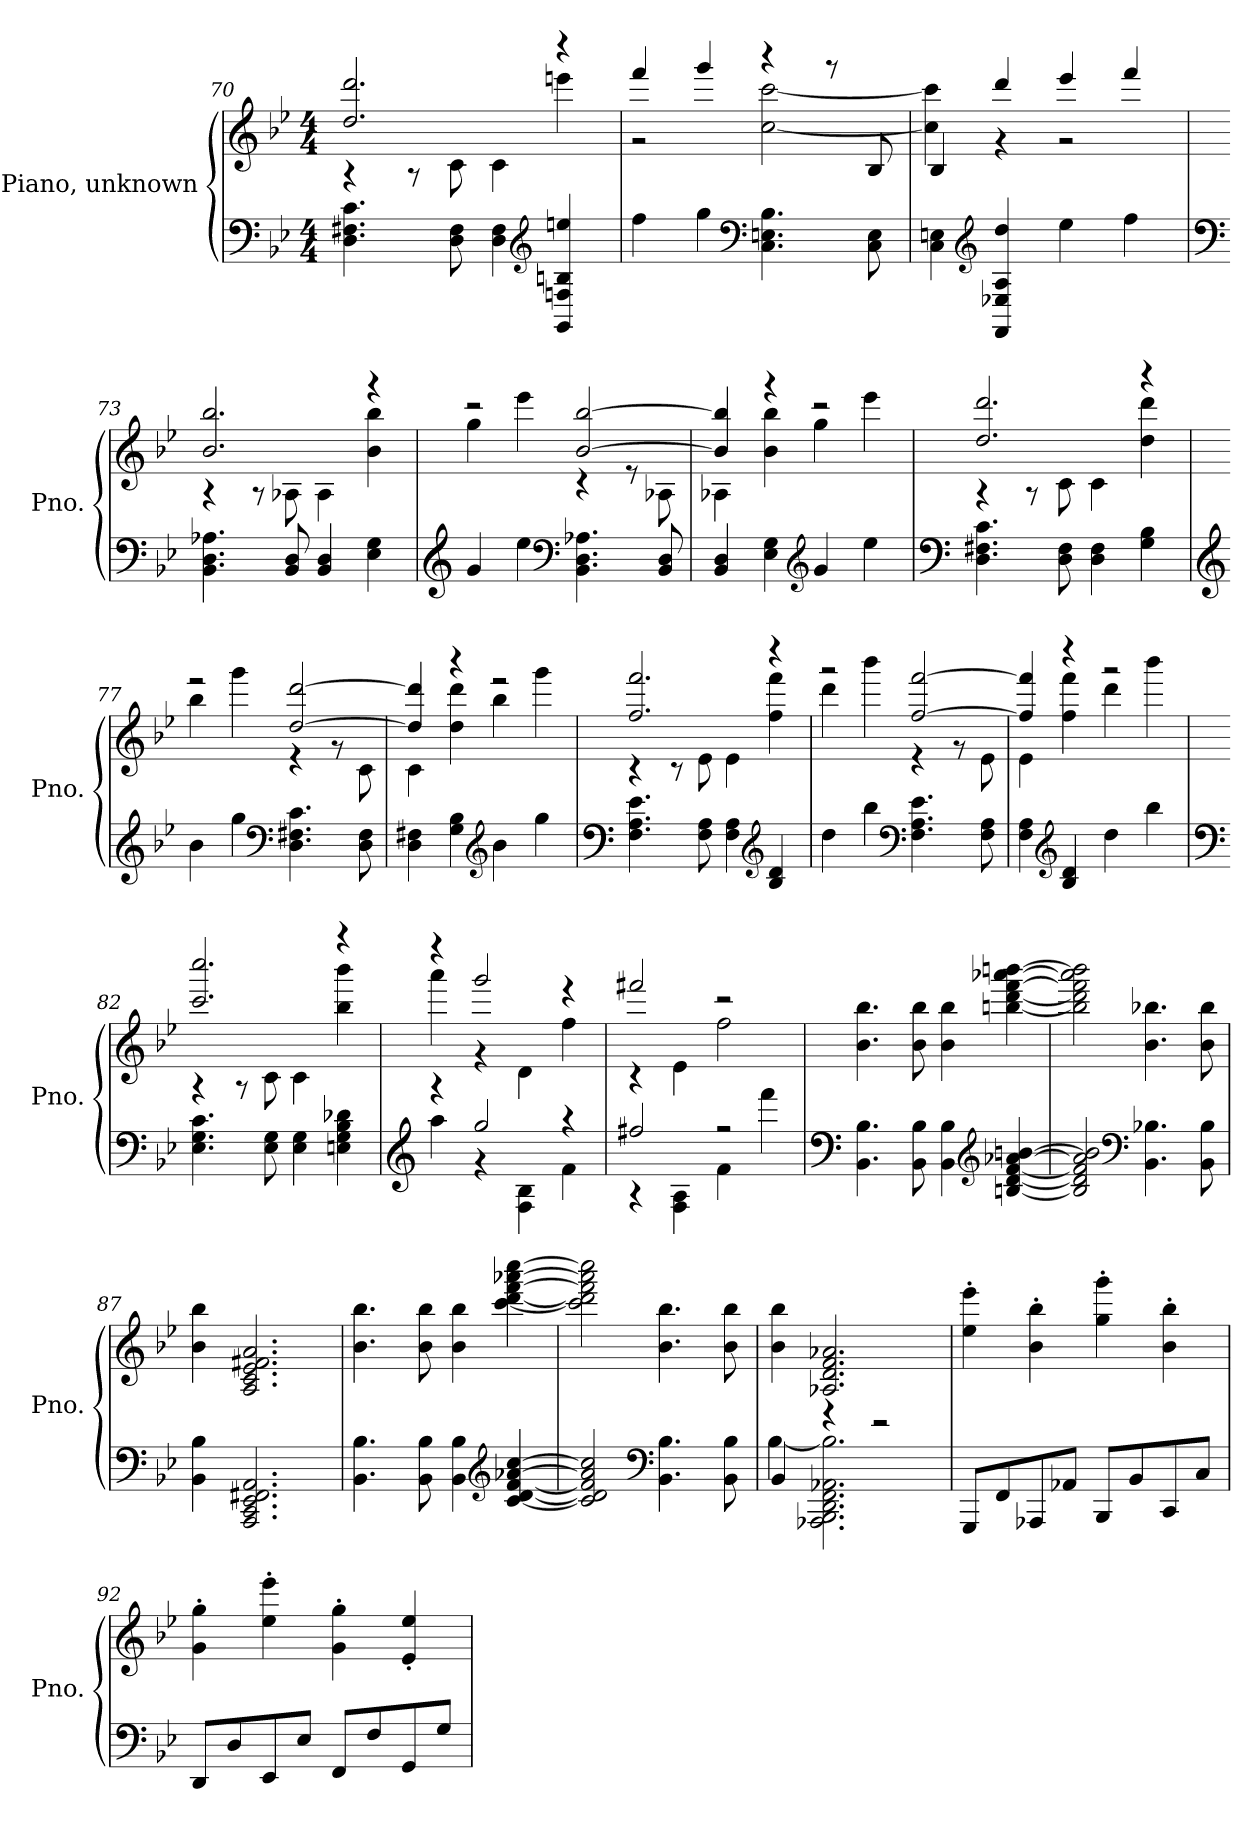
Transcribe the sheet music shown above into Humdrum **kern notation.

**kern	**kern
*part1	*part1
*staff2	*staff1
*I"Piano, unknown	*
*I'Pno.	*
!!LO:LB:g=z
*clefF4	*clefG2
*k[b-e-]	*k[b-e-]
*M4/4	*M4/4
=70	=70
*	*^
4.D\ 4.F#X\ 4.c\	2.dd/ 2.ddd/	4r
.	.	8r
8D\ 8F#\	.	8c\
4D\ 4F#\	.	4c\
*clefG2	*	*
4GG/ 4Fn/ 4Bn/ 4een/	4r	4eeen\
=71	=71	=71
4ff\	4fff/	2r
4gg\	4ggg/	.
*clefF4	*	*
4.C\ 4.En\ 4.B-\	4r	[2cc\ [2ccc\
.	8r	.
8C\ 8E\	8B-/	.
=72	=72	=72
4C\ 4En\	4B-/	4cc\] 4ccc\]
*clefG2	*	*
4FF/ 4E-X/ 4A/ 4dd/	4ddd/	4r
4ee-\	4eee-/	2r
4ff\	4fff/	.
=73	=73	=73
*clefF4	*	*
4.BB-\ 4.D\ 4.A-X\	2.b-/ 2.bb-/	4r
.	.	8r
8BB-/ 8D/	.	8A-X\
4BB-/ 4D/	.	4A-\
4E-\ 4G\	4r	4b-\ 4bb-\
!!LO:LB:g=z	!!
=74	=74	=74
*clefG2	*	*
4g/	2r	4gg\
4ee-\	.	4eee-\
*clefF4	*	*
4.BB-\ 4.D\ 4.A-X\	[2b-/ [2bb-/	4r
.	.	8r
8BB-/ 8D/	.	8A-X\
=75	=75	=75
4BB-/ 4D/	4b-/] 4bb-/]	4A-X\
4E-\ 4G\	4r	4b-\ 4bb-\
*clefG2	*	*
4g/	2r	4gg\
4ee-\	.	4eee-\
=76	=76	=76
*clefF4	*	*
4.D\ 4.F#X\ 4.c\	2.dd/ 2.ddd/	4r
.	.	8r
8D\ 8F#\	.	8c\
4D\ 4F#\	.	4c\
4G\ 4B-\	4r	4dd\ 4ddd\
=77	=77	=77
*clefG2	*	*
4b-\	2r	4bb-\
4gg\	.	4ggg\
*clefF4	*	*
4.D\ 4.F#X\ 4.c\	[2dd/ [2ddd/	4r
.	.	8r
8D\ 8F#\	.	8c\
=78	=78	=78
4D\ 4F#X\	4dd/] 4ddd/]	4c\
4G\ 4B-\	4r	4dd\ 4ddd\
*clefG2	*	*
4b-\	2r	4bb-\
4gg\	.	4ggg\
!!LO:LB:g=z	!!
=79	=79	=79
*clefF4	*	*
4.F\ 4.A\ 4.e-\	2.ff/ 2.fff/	4r
.	.	8r
8F\ 8A\	.	8e-\
4F\ 4A\	.	4e-\
*clefG2	*	*
4B-/ 4d/	4r	4ff\ 4fff\
=80	=80	=80
4dd\	2r	4ddd\
4bb-\	.	4bbb-\
*clefF4	*	*
4.F\ 4.A\ 4.e-\	[2ff/ [2fff/	4r
.	.	8r
8F\ 8A\	.	8e-\
=81	=81	=81
4F\ 4A\	4ff/] 4fff/]	4e-\
*clefG2	*	*
4B-/ 4d/	4r	4ff\ 4fff\
4dd\	2r	4ddd\
4bb-\	.	4bbb-\
=82	=82	=82
*clefF4	*	*
4.E-\ 4.G\ 4.c\	2.ccc/ 2.cccc/	4r
.	.	8r
8E-\ 8G\	.	8c\
4E-\ 4G\	.	4c\
4En\ 4G\ 4B-\ 4d-X\	4r	4bb-\ 4bbb-\
=83	=83	=83
*clefG2	*	*
*^	*	*
4r	4aa\	4r	4aaa\
2gg/	4r	2ggg/	4r
.	4F\ 4B-\	.	4d\
4r	4f\	4r	4ff\
!!LO:LB:g=z	!!
=84	=84	=84	=84
2ff#X/	4r	2fff#X/	4r
.	4F\ 4A\	.	4e-\
2r	4f\	2r	2ff\
.	4fff\	.	.
*v	*v	*	*
*	*v	*v
=85	=85
*clefF4	*
4.BB-\ 4.B-\	4.b-\ 4.bb-\
8BB-\ 8B-\	8b-\ 8bb-\
4BB-\ 4B-\	4b-\ 4bb-\
*clefG2	*
[4Bn/ [4d/ [4f/ [4a-X/ [4bn/	[4bbn\ [4ddd\ [4fff\ [4aaa-X\ [4bbbn\
=86	=86
2B/] 2d/] 2f/] 2a-/] 2b/]	2bb\] 2ddd\] 2fff\] 2aaa-\] 2bbb\]
*clefF4	*
4.BB-\ 4.B-X\	4.b-\ 4.bb-X\
8BB-\ 8B-\	8b-\ 8bb-\
=87	=87
4BB-\ 4B-\	4b-\ 4bb-\
2.AAA/ 2.CC/ 2.EE-/ 2.FF#X/ 2.AA/	2.A/ 2.c/ 2.e-/ 2.f#X/ 2.a/
=88	=88
4.BB-\ 4.B-\	4.b-\ 4.bb-\
8BB-\ 8B-\	8b-\ 8bb-\
4BB-\ 4B-\	4b-\ 4bb-\
*clefG2	*
[4c/ [4d/ [4f/ [4a-X/ [4cc/	[4ccc\ [4ddd\ [4fff\ [4aaa-X\ [4cccc\
!!LO:LB:g=z
=89	=89
2c/] 2d/] 2f/] 2a-/] 2cc/]	2ccc\] 2ddd\] 2fff\] 2aaa-\] 2cccc\]
*clefF4	*
4.BB-\ 4.B-\	4.b-\ 4.bb-\
8BB-\ 8B-\	8b-\ 8bb-\
=90	=90
*^	*
4BB-/	[4B-\	4b-\ 4bb-\
4r	2.AAA-X\ 2.BBB-\ 2.DD\ 2.FF\ 2.AA-X\ 2.B-\]	2.A-X/ 2.d/ 2.f/ 2.a-X/
2r	.	.
*v	*v	*
=91	=91
8GGG/L	4ee-\' 4eee-\'
8FF/	.
8AAA-X/	4b-\' 4bb-\'
8AA-X/J	.
8BBB-/L	4gg\' 4ggg\'
8BB-/	.
8CC/	4b-\' 4bb-\'
8C/J	.
=92	=92
8DD/L	4g\' 4gg\'
8D/	.
8EE-/	4ee-\' 4eee-\'
8E-/J	.
8FF/L	4g\' 4gg\'
8F/	.
8GG/	4e-/' 4ee-/'
8G/J	.
=	=
*-	*-
